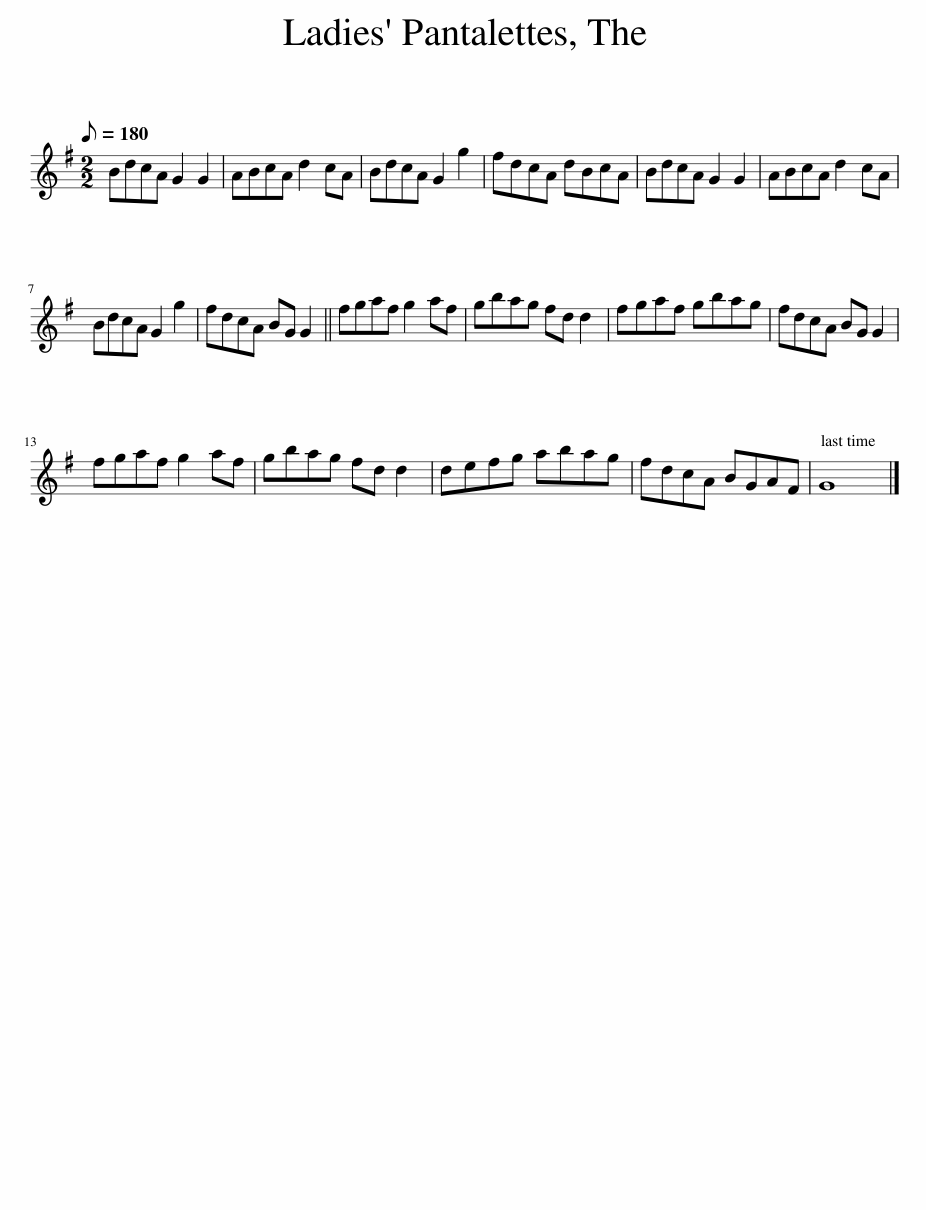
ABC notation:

X:1
L:1/8
Q:1/8=180
M:2/2
I:linebreak $
K:G
V:1 treble
V:1
 BdcA G2 G2 | ABcA d2 cA | BdcA G2 g2 | fdcA dBcA | BdcA G2 G2 | %5
 ABcA d2 cA |$ BdcA G2 g2 | fdcA BG G2 || fgaf g2 af | gbag fd d2 | %10
 fgaf gbag | fdcA BG G2 |$ fgaf g2 af | gbag fd d2 | defg abag | %15
 fdcA BGAF | G8 |] %17
